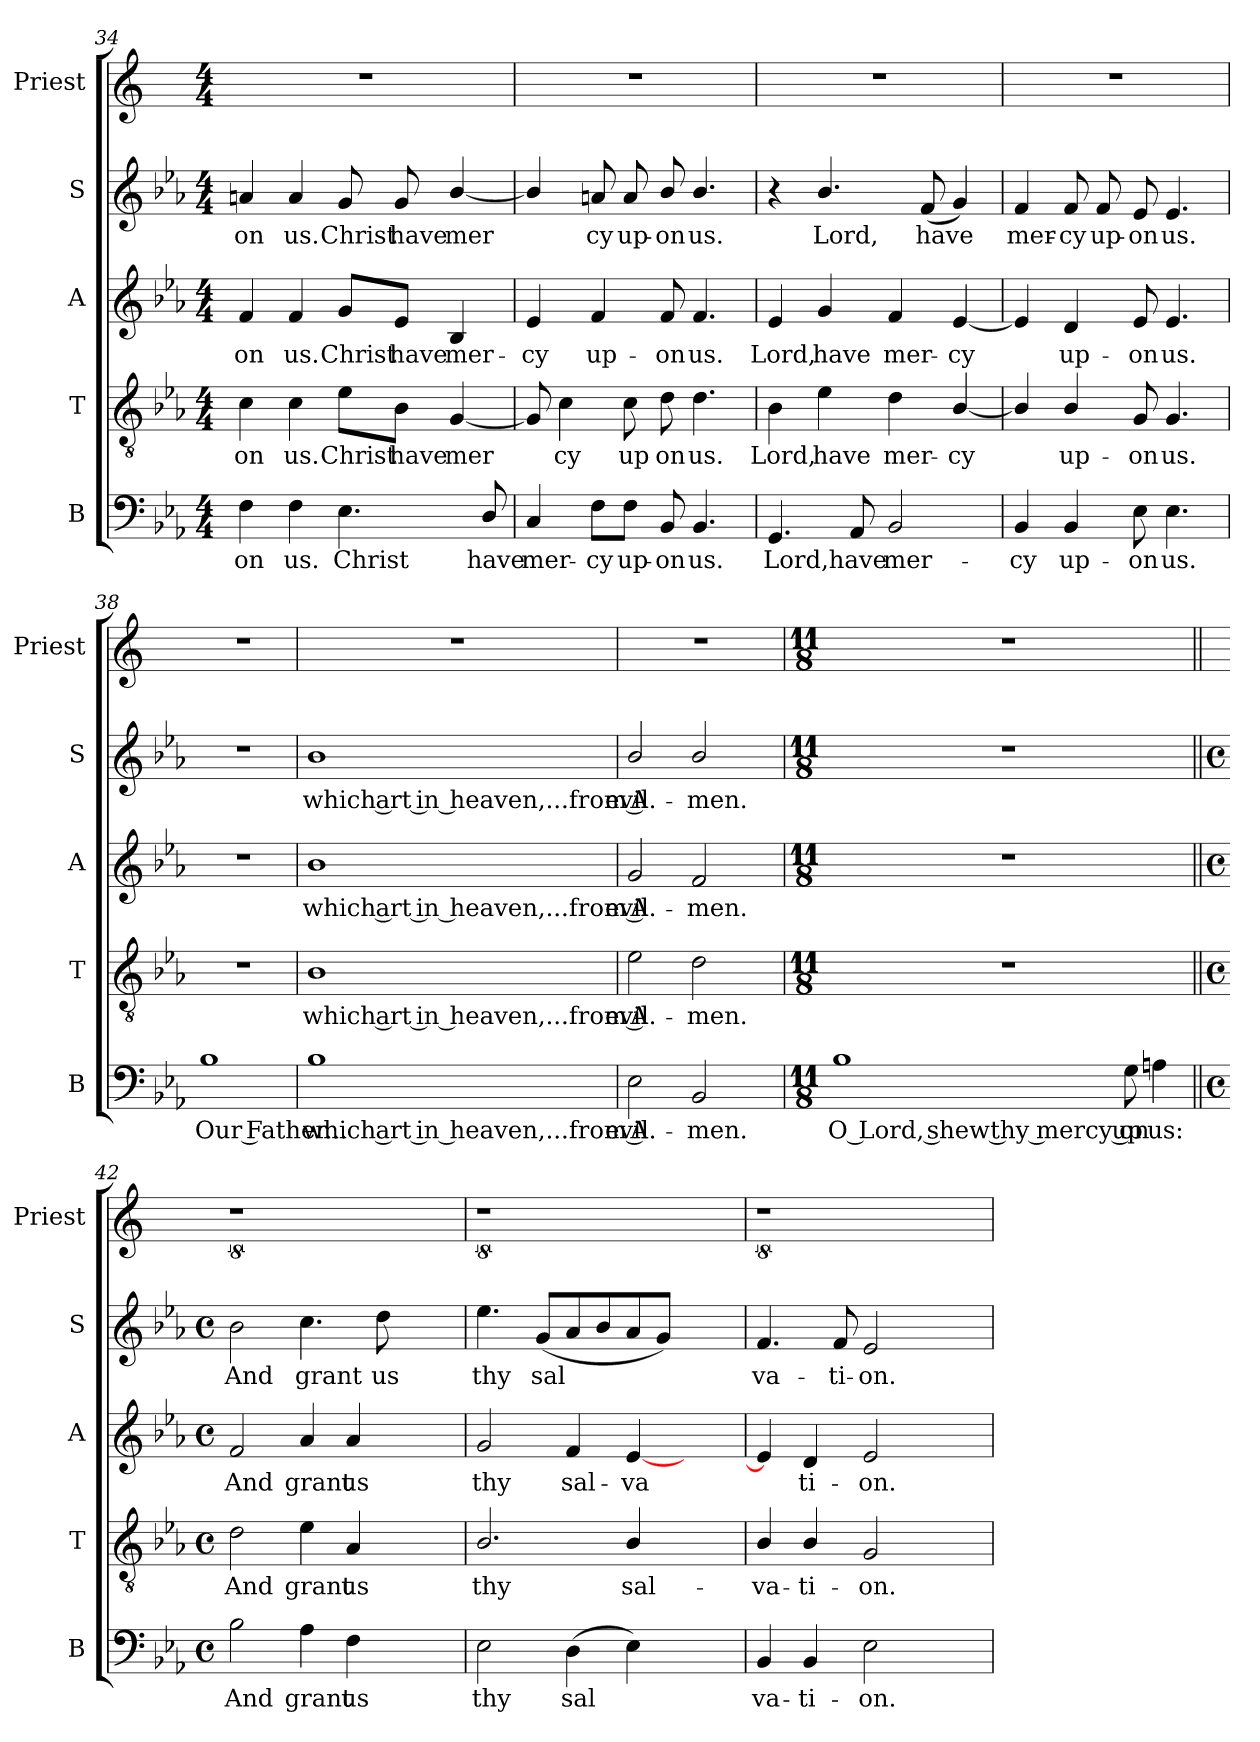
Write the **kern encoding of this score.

**kern	**text	**kern	**text	**kern	**text	**kern	**text	**kern
*part5	*part5	*part4	*part4	*part3	*part3	*part2	*part2	*part1
*staff5	*staff5	*staff4	*staff4	*staff3	*staff3	*staff2	*staff2	*staff1
*I"B	*	*I"T	*	*I"A	*	*I"S	*	*I"Priest
*I'B	*	*I'T	*	*I'A	*	*I'S	*	*I'Priest
!!LO:LB:g=z
*clefF4	*	*clefGv2	*	*clefG2	*	*clefG2	*	*clefG2
*k[b-e-a-]	*	*k[b-e-a-]	*	*k[b-e-a-]	*	*k[b-e-a-]	*	*k[]
*E-:	*	*E-:	*	*E-:	*	*E-:	*	*C:
*M4/4	*	*M4/4	*	*M4/4	*	*M4/4	*	*M4/4
=34	=34	=34	=34	=34	=34	=34	=34	=34
!	!LO:LY:b	!	!LO:LY:b	!	!LO:LY:b	!	!LO:LY:b	!
4F\	-on	4c\	-on	4f/	-on	4an/	-on	1r
!	!LO:LY:b	!	!LO:LY:b	!	!LO:LY:b	!	!LO:LY:b	!
4F\	us.	4c\	us.	4f/	us.	4a/	us.	.
!	!LO:LY:b	!	!LO:LY:b	!	!LO:LY:b	!	!LO:LY:b	!
4.E-\	Christ	8e-\L	Christ	8g/L	Christ	8g/	Christ	.
!	!	!	!LO:LY:b	!	!LO:LY:b	!	!LO:LY:b	!
.	.	8B-\J	have	8e-/J	have	8g/	have	.
!	!	!	!LO:LY:b	!	!LO:LY:b	!	!LO:LY:b	!
.	.	[4G/	mer­	4B-/	mer-	[4b-/	mer­	.
!	!LO:LY:b	!	!	!	!	!	!	!
8D/	have	.	.	.	.	.	.	.
=35	=35	=35	=35	=35	=35	=35	=35	=35
!	!LO:LY:b	!	!	!	!LO:LY:b	!	!	!
4C/	mer-	8G/]	.	4e-/	-cy	4b-/]	.	1r
!	!	!	!LO:LY:b	!	!	!	!	!
.	.	4c\	cy	.	.	.	.	.
!	!LO:LY:b	!	!	!	!LO:LY:b	!	!LO:LY:b	!
8F\L	-cy	.	.	4f/	up-	8an/	cy	.
!	!LO:LY:b	!	!LO:LY:b	!	!	!	!LO:LY:b	!
8F\J	up-	8c\	up	.	.	8a/	up-	.
!	!LO:LY:b	!	!LO:LY:b	!	!LO:LY:b	!	!LO:LY:b	!
8BB-/	-on	8d\	on	8f/	-on	8b-/	-on	.
!	!LO:LY:b	!	!LO:LY:b	!	!LO:LY:b	!	!LO:LY:b	!
4.BB-/	us.	4.d\	us.	4.f/	us.	4.b-/	us.	.
=36	=36	=36	=36	=36	=36	=36	=36	=36
!	!LO:LY:b	!	!LO:LY:b	!	!LO:LY:b	!	!	!
4.GG/	Lord,	4B-\	Lord,	4e-/	Lord,	4r	.	1r
!	!	!	!LO:LY:b	!	!LO:LY:b	!	!LO:LY:b	!
.	.	4e-\	have	4g/	have	4.b-/	Lord,	.
!	!LO:LY:b	!	!	!	!	!	!	!
8AA-/	have	.	.	.	.	.	.	.
!	!LO:LY:b	!	!LO:LY:b	!	!LO:LY:b	!	!	!
2BB-/	mer-	4d\	mer-	4f/	mer-	.	.	.
!	!	!	!	!	!	!	!LO:LY:b	!
.	.	.	.	.	.	(<8f/	have	.
!	!	!	!LO:LY:b	!	!LO:LY:b	!	!	!
.	.	[4B-/	-cy	[4e-/	-cy	4g/)	.	.
=37	=37	=37	=37	=37	=37	=37	=37	=37
!	!LO:LY:b	!	!	!	!	!	!LO:LY:b	!
4BB-/	-cy	4B-/]	.	4e-/]	.	4f/	mer-	1r
!	!LO:LY:b	!	!LO:LY:b	!	!LO:LY:b	!	!LO:LY:b	!
4BB-/	up-	4B-/	up-	4d/	up-	8f/	-cy	.
!	!	!	!	!	!	!	!LO:LY:b	!
.	.	.	.	.	.	8f/	up-	.
!	!LO:LY:b	!	!LO:LY:b	!	!LO:LY:b	!	!LO:LY:b	!
8E-\	-on	8G/	-on	8e-/	-on	8e-/	-on	.
!	!LO:LY:b	!	!LO:LY:b	!	!LO:LY:b	!	!LO:LY:b	!
4.E-\	us.	4.G/	us.	4.e-/	us.	4.e-/	us.	.
!!LO:LB:g=z
=38	=38	=38	=38	=38	=38	=38	=38	=38
!	!LO:LY:b	!	!	!	!	!	!	!
*^	*	*	*	*	*	*	*	*
1B-	1ryy	Our Father...	1r	.	1r	.	1r	.	1r
=39	=39	=39	=39	=39	=39	=39	=39	=39	=39
!	!	!LO:LY:b	!	!LO:LY:b	!	!LO:LY:b	!	!LO:LY:b	!
1ryy	1B-	which art in heaven,...from evil.	1B-	which art in heaven,...from evil.	1b-	which art in heaven,...from evil.	1b-	which art in heaven,...from evil.	1r
=40	=40	=40	=40	=40	=40	=40	=40	=40	=40
!	!	!LO:LY:b	!	!LO:LY:b	!	!LO:LY:b	!	!LO:LY:b	!
1ryy	2E-\	A-	2e-\	A-	2g/	A-	2b-/	A-	1r
!	!	!LO:LY:b	!	!LO:LY:b	!	!LO:LY:b	!	!LO:LY:b	!
.	2BB-/	-men.	2d\	-men.	2f/	-men.	2b-/	-men.	.
!!LO:PB:g=z
=41	=41	=41	=41	=41	=41	=41	=41	=41	=41
*M11/8	*	*	*M11/8	*	*M11/8	*	*M11/8	*	*M11/8
!	!	!LO:LY:b	!	!	!	!	!	!	!
1B-	1ryy	O Lord, shew thy mercy up-	8%11r	.	8%11r	.	8%11r	.	8%11r
!	!	!LO:LY:b	!	!	!	!	!	!	!
8G\	4.ryy	-on	.	.	.	.	.	.	.
!	!	!LO:LY:b	!	!	!	!	!	!	!
4An\	.	us:	.	.	.	.	.	.	.
=42||	=42||	=42||	=42||	=42||	=42||	=42||	=42||	=42||	=42||
*M4/4	*	*	*M4/4	*	*M4/4	*	*M4/4	*	*
*met(c)	*	*	*met(c)	*	*met(c)	*	*met(c)	*	*
!	!	!LO:LY:b	!	!LO:LY:b	!	!LO:LY:b	!	!LO:LY:b	!
1ryy	2B-\	And	2d\	And	2f/	And	2b-\	And	8%11r
!	!	!LO:LY:b	!	!LO:LY:b	!	!LO:LY:b	!	!LO:LY:b	!
.	4A-i\	grant	4e-\	grant	4a-/	grant	4.cc\	grant	.
!	!	!LO:LY:b	!	!LO:LY:b	!	!LO:LY:b	!	!	!
.	4F\	us	4A-/	us	4a-/	us	.	.	.
!	!	!	!	!	!	!	!	!LO:LY:b	!
.	.	.	.	.	.	.	8dd\	us	.
4.ryy	4.ryy	.	4.ryy	.	4.ryy	.	4.ryy	.	.
=43	=43	=43	=43	=43	=43	=43	=43	=43	=43
!	!	!LO:LY:b	!	!LO:LY:b	!	!LO:LY:b	!	!LO:LY:b	!
1ryy	2E-\	thy	2.B-/	thy	2g/	thy	4.ee-\	thy	8%11r
!	!	!	!	!	!	!	!	!LO:LY:b	!
.	.	.	.	.	.	.	(<8g/L	sal­	.
!	!	!LO:LY:b	!	!	!	!LO:LY:b	!	!	!
.	(>4D\	sal­	.	.	4f/	sal-	8a-/	.	.
.	.	.	.	.	.	.	8b-/	.	.
!	!	!	!	!LO:LY:b	!	!LO:LY:b	!	!	!
.	4E-\)	.	4B-/	sal-	[4e-/	-va­	8a-/	.	.
.	.	.	.	.	.	.	8g/J)	.	.
4.ryy	4.ryy	.	4.ryy	.	4.ryy	.	4.ryy	.	.
=44	=44	=44	=44	=44	=44	=44	=44	=44	=44
!	!	!LO:LY:b	!	!LO:LY:b	!	!	!	!LO:LY:b	!
1ryy	4BB-/	va-	4B-/	-va-	4e-/]	.	4.f/	va-	8%11r
!	!	!LO:LY:b	!	!LO:LY:b	!	!LO:LY:b	!	!	!
.	4BB-/	-ti-	4B-/	-ti-	4d/	ti-	.	.	.
!	!	!	!	!	!	!	!	!LO:LY:b	!
.	.	.	.	.	.	.	8f/	-ti-	.
!	!	!LO:LY:b	!	!LO:LY:b	!	!LO:LY:b	!	!LO:LY:b	!
.	2E-\	-on.	2G/	-on.	2e-/	-on.	2e-/	-on.	.
4.ryy	4.ryy	.	4.ryy	.	4.ryy	.	4.ryy	.	.
*v	*v	*	*	*	*	*	*	*	*
=	=	=	=	=	=	=	=	=
*-	*-	*-	*-	*-	*-	*-	*-	*-
